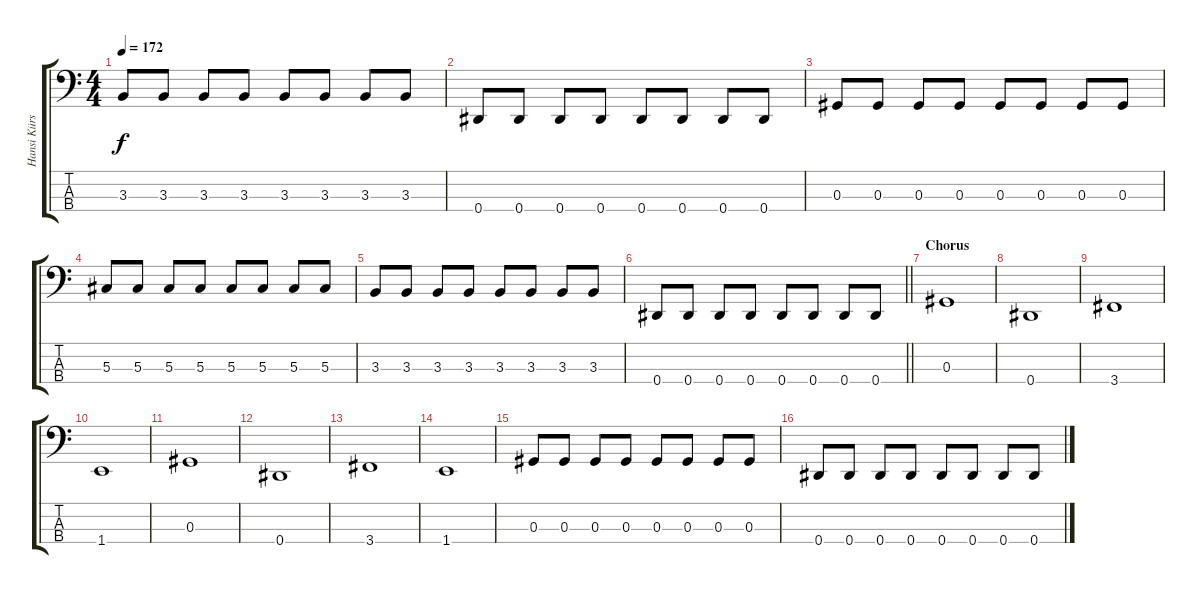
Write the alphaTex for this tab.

\track ("Hansi Kürsch" "Hansi Kürs") {instrument electricbasspick}
\staff {score tabs}
\tuning (Gb2 Db2 Ab1 Eb1) {hide}
\ts (4 4)
\tempo 172
\clef f4
\ks c
3.3.8{dy f} 3.3.8 3.3.8 3.3.8 3.3.8 3.3.8 3.3.8 3.3.8 |
0.4.8 0.4.8 0.4.8 0.4.8 0.4.8 0.4.8 0.4.8 0.4.8 |
0.3.8 0.3.8 0.3.8 0.3.8 0.3.8 0.3.8 0.3.8 0.3.8 |
5.3.8 5.3.8 5.3.8 5.3.8 5.3.8 5.3.8 5.3.8 5.3.8 |
3.3.8 3.3.8 3.3.8 3.3.8 3.3.8 3.3.8 3.3.8 3.3.8 |
\barLineRight lightlight
0.4.8 0.4.8 0.4.8 0.4.8 0.4.8 0.4.8 0.4.8 0.4.8 |
\section ("" "Chorus")
0.3.1 |
0.4.1 |
3.4.1 |
1.4.1 |
0.3.1 |
0.4.1 |
3.4.1 |
1.4.1 |
0.3.8 0.3.8 0.3.8 0.3.8 0.3.8 0.3.8 0.3.8 0.3.8 |
0.4.8 0.4.8 0.4.8 0.4.8 0.4.8 0.4.8 0.4.8 0.4.8
